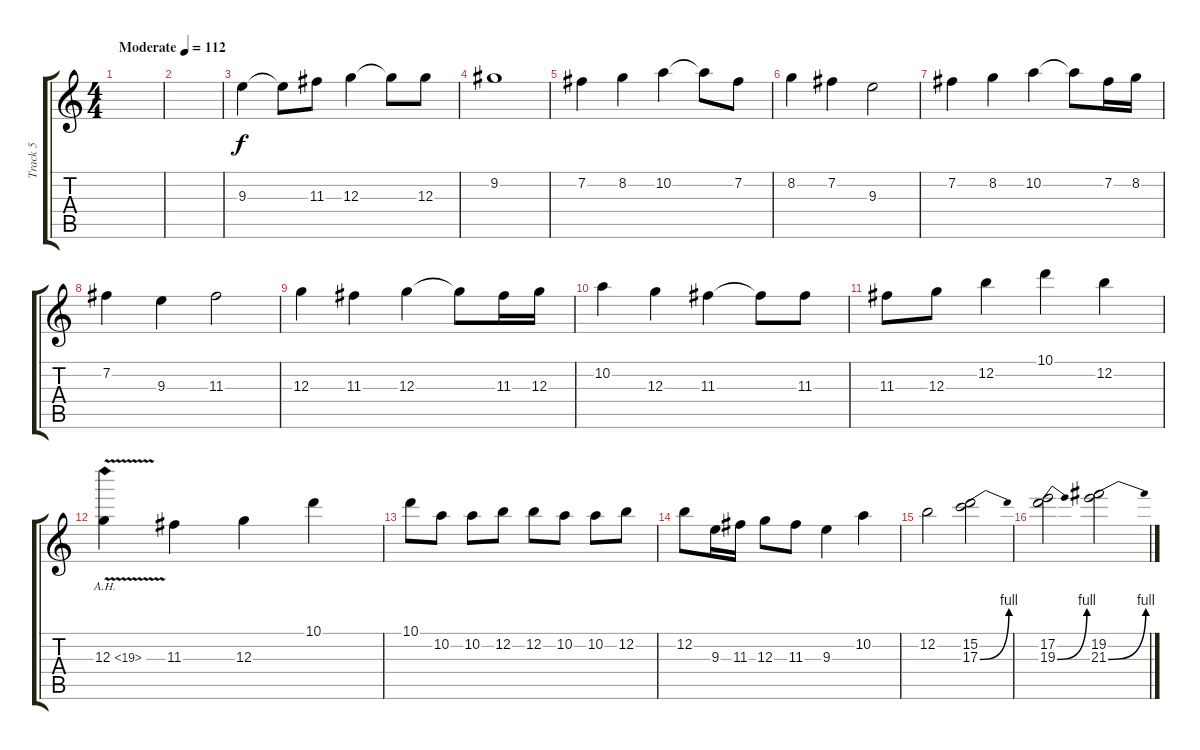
\track ("Track 5" "Track 5") {instrument overdrivenguitar}
\staff {score tabs}
\tuning (E4 B3 G3 D3 A2 E2) {hide}
\ts (4 4)
\tempo (112 "Moderate")
\clef g2
\ks c
|
|
9.3.4 9.3{t}.8 11.3.8 12.3.4 12.3{t}.8 12.3.8 |
9.2.1 |
7.2.4 8.2.4 10.2.4 10.2{t}.8 7.2.8 |
8.2.4 7.2.4 9.3.2 |
7.2.4 8.2.4 10.2.4 10.2{t}.8 7.2.16 8.2.16 |
7.2.4 9.3.4 11.3.2 |
12.3.4 11.3.4 12.3.4 12.3{t}.8 11.3.16 12.3.16 |
10.2.4 12.3.4 11.3.4 11.3{t}.8 11.3.8 |
11.3.8 12.3.8 12.2.4 10.1.4 12.2.4 |
12.3{ah 7 v}.4 11.3.4 12.3.4 10.1.4 |
10.1.8 10.2.8 10.2.8 12.2.8 12.2.8 10.2.8 10.2.8 12.2.8 |
12.2.8 9.3.16 11.3.16 12.3.8 11.3.8 9.3.4 10.2.4 |
12.2.2 (15.2 17.3{be (bend 0 0 60 4)}).2 |
(17.2 19.3{be (bend 0 0 60 4)}).2 (19.2 21.3{be (bend 0 0 60 4)}).2
